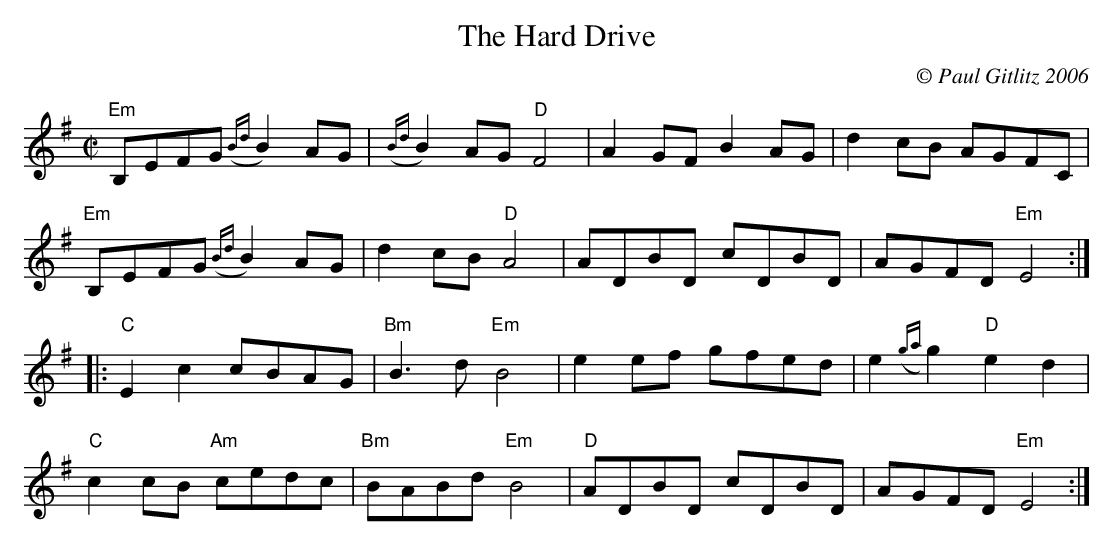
X:1
T:The Hard Drive
M:C|
L:1/8
C:© Paul Gitlitz 2006
K:Em
"Em"B,EFG ({Bd}B2)AG|({Bd}B2)AG "D"F4|A2GF B2AG|d2cB AGFC|!
"Em"B,EFG ({Bd}B2)AG|d2cB "D"A4|ADBD cDBD|AGFD "Em"E4:|!
|:"C"E2c2 cBAG|"Bm"B3d"Em"B4|e2ef gfed|e2({ga}g2) "D"e2d2|!
"C"c2cB "Am"cedc|"Bm"BABd "Em"B4|"D"ADBD cDBD|AGFD "Em"E4:|
